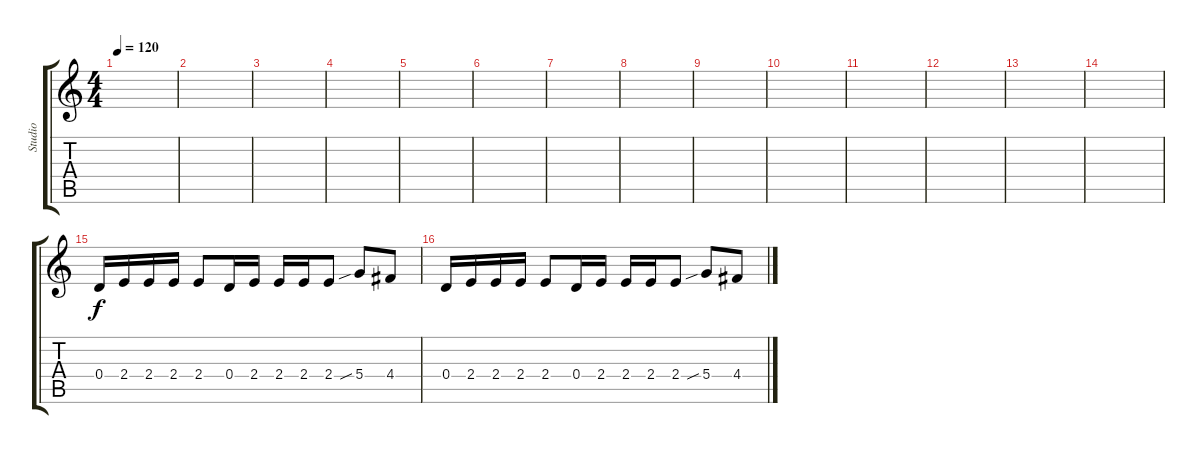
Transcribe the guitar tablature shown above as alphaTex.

\track ("Studio" "Studio") {instrument overdrivenguitar}
\staff {score tabs}
\tuning (E4 B3 G3 D3 A2 D2) {hide}
\ts (4 4)
\tempo 120
\clef g2
\ks c
|
|
|
|
|
|
|
|
|
|
|
|
|
|
0.4.16 2.4.16 2.4.16 2.4.16 2.4.8 0.4.16 2.4.16 2.4.16 2.4.16 2.4.8 5.4{sib}.8 4.4.8 |
0.4.16 2.4.16 2.4.16 2.4.16 2.4.8 0.4.16 2.4.16 2.4.16 2.4.16 2.4.8 5.4{sib}.8 4.4.8
